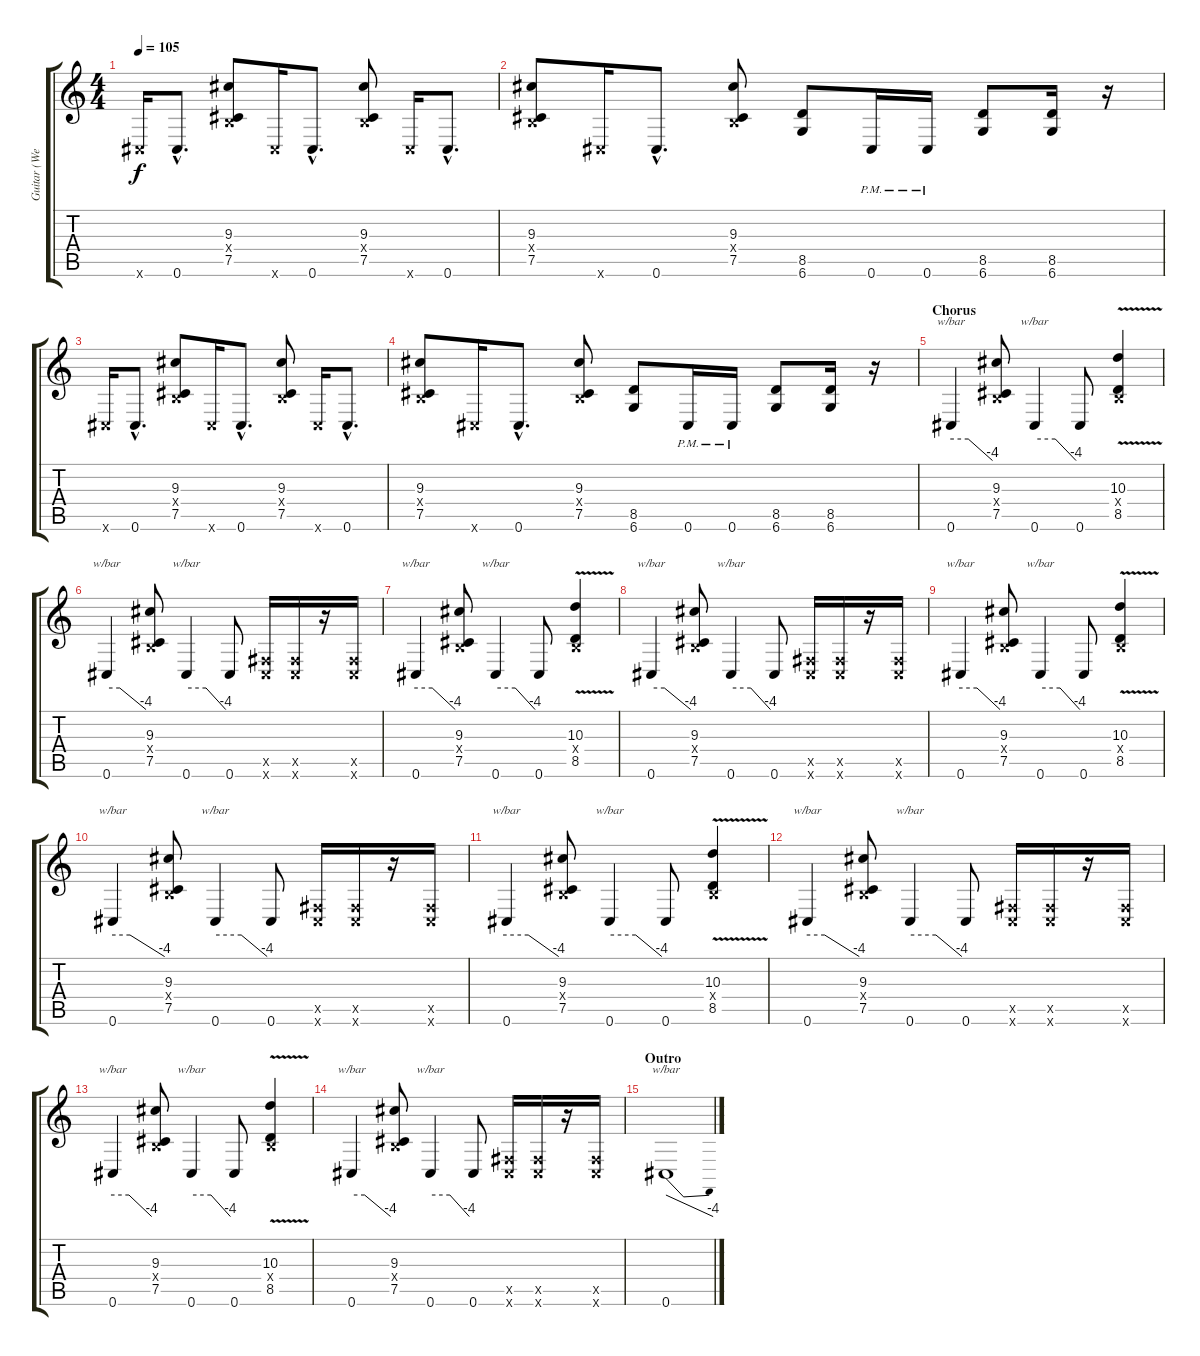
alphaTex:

\track ("Guitar (Wes Borland)" "Guitar (We") {instrument distortionguitar}
\staff {score tabs}
\tuning (Db4 Ab3 E3 B2 Gb2 Db2) {hide}
\ts (4 4)
\tempo 105
\clef g2
\ks c
0.6{x}.16{dy f} 0.6{hac}.8{d} (9.3 0.4{x} 7.5).8 0.6{x}.16 0.6{hac}.8{d} (9.3 0.4{x} 7.5).8 0.6{x}.16 0.6{hac}.8{d} |
(9.3 0.4{x} 7.5).8 0.6{x}.16 0.6{hac}.8{d} (9.3 0.4{x} 7.5).8 (8.5 6.6).8 0.6{pm}.16 0.6{pm}.16 (8.5 6.6).8 (8.5 6.6).16 r.16 |
0.6{x}.16 0.6{hac}.8{d} (9.3 0.4{x} 7.5).8 0.6{x}.16 0.6{hac}.8{d} (9.3 0.4{x} 7.5).8 0.6{x}.16 0.6{hac}.8{d} |
(9.3 0.4{x} 7.5).8 0.6{x}.16 0.6{hac}.8{d} (9.3 0.4{x} 7.5).8 (8.5 6.6).8 0.6{pm}.16 0.6{pm}.16 (8.5 6.6).8 (8.5 6.6).16 r.16 |
\section ("" "Chorus")
0.6.4{tbe (custom default 0 0 25 0 60 -16)} (9.3 0.4{x} 7.5).8 0.6.4{tbe (custom default 0 0 30 0 60 -16)} 0.6.8 (10.3{v} 0.4{x} 8.5{v}).4 |
0.6.4{tbe (custom default 0 0 20 0 60 -16)} (9.3 0.4{x} 7.5).8 0.6.4{tbe (custom default 0 0 30 0 60 -16)} 0.6.8 (0.5{x} 0.6{x}).16 (0.5{x} 0.6{x}).16 r.16 (0.5{x} 0.6{x}).16 |
0.6.4{tbe (custom default 0 0 25 0 60 -16)} (9.3 0.4{x} 7.5).8 0.6.4{tbe (custom default 0 0 30 0 60 -16)} 0.6.8 (10.3{v} 0.4{x} 8.5{v}).4 |
0.6.4{tbe (custom default 0 0 20 0 60 -16)} (9.3 0.4{x} 7.5).8 0.6.4{tbe (custom default 0 0 30 0 60 -16)} 0.6.8 (0.5{x} 0.6{x}).16 (0.5{x} 0.6{x}).16 r.16 (0.5{x} 0.6{x}).16 |
0.6.4{tbe (custom default 0 0 25 0 60 -16)} (9.3 0.4{x} 7.5).8 0.6.4{tbe (custom default 0 0 30 0 60 -16)} 0.6.8 (10.3{v} 0.4{x} 8.5{v}).4 |
0.6.4{tbe (custom default 0 0 20 0 60 -16)} (9.3 0.4{x} 7.5).8 0.6.4{tbe (custom default 0 0 30 0 60 -16)} 0.6.8 (0.5{x} 0.6{x}).16 (0.5{x} 0.6{x}).16 r.16 (0.5{x} 0.6{x}).16 |
0.6.4{tbe (custom default 0 0 25 0 60 -16)} (9.3 0.4{x} 7.5).8 0.6.4{tbe (custom default 0 0 30 0 60 -16)} 0.6.8 (10.3{v} 0.4{x} 8.5{v}).4 |
0.6.4{tbe (custom default 0 0 20 0 60 -16)} (9.3 0.4{x} 7.5).8 0.6.4{tbe (custom default 0 0 30 0 60 -16)} 0.6.8 (0.5{x} 0.6{x}).16 (0.5{x} 0.6{x}).16 r.16 (0.5{x} 0.6{x}).16 |
0.6.4{tbe (custom default 0 0 25 0 60 -16)} (9.3 0.4{x} 7.5).8 0.6.4{tbe (custom default 0 0 30 0 60 -16)} 0.6.8 (10.3{v} 0.4{x} 8.5{v}).4 |
0.6.4{tbe (custom default 0 0 20 0 60 -16)} (9.3 0.4{x} 7.5).8 0.6.4{tbe (custom default 0 0 30 0 60 -16)} 0.6.8 (0.5{x} 0.6{x}).16 (0.5{x} 0.6{x}).16 r.16 (0.5{x} 0.6{x}).16 |
\section ("" "Outro")
0.6.1{tbe (dive default 0 0 60 -16)}
